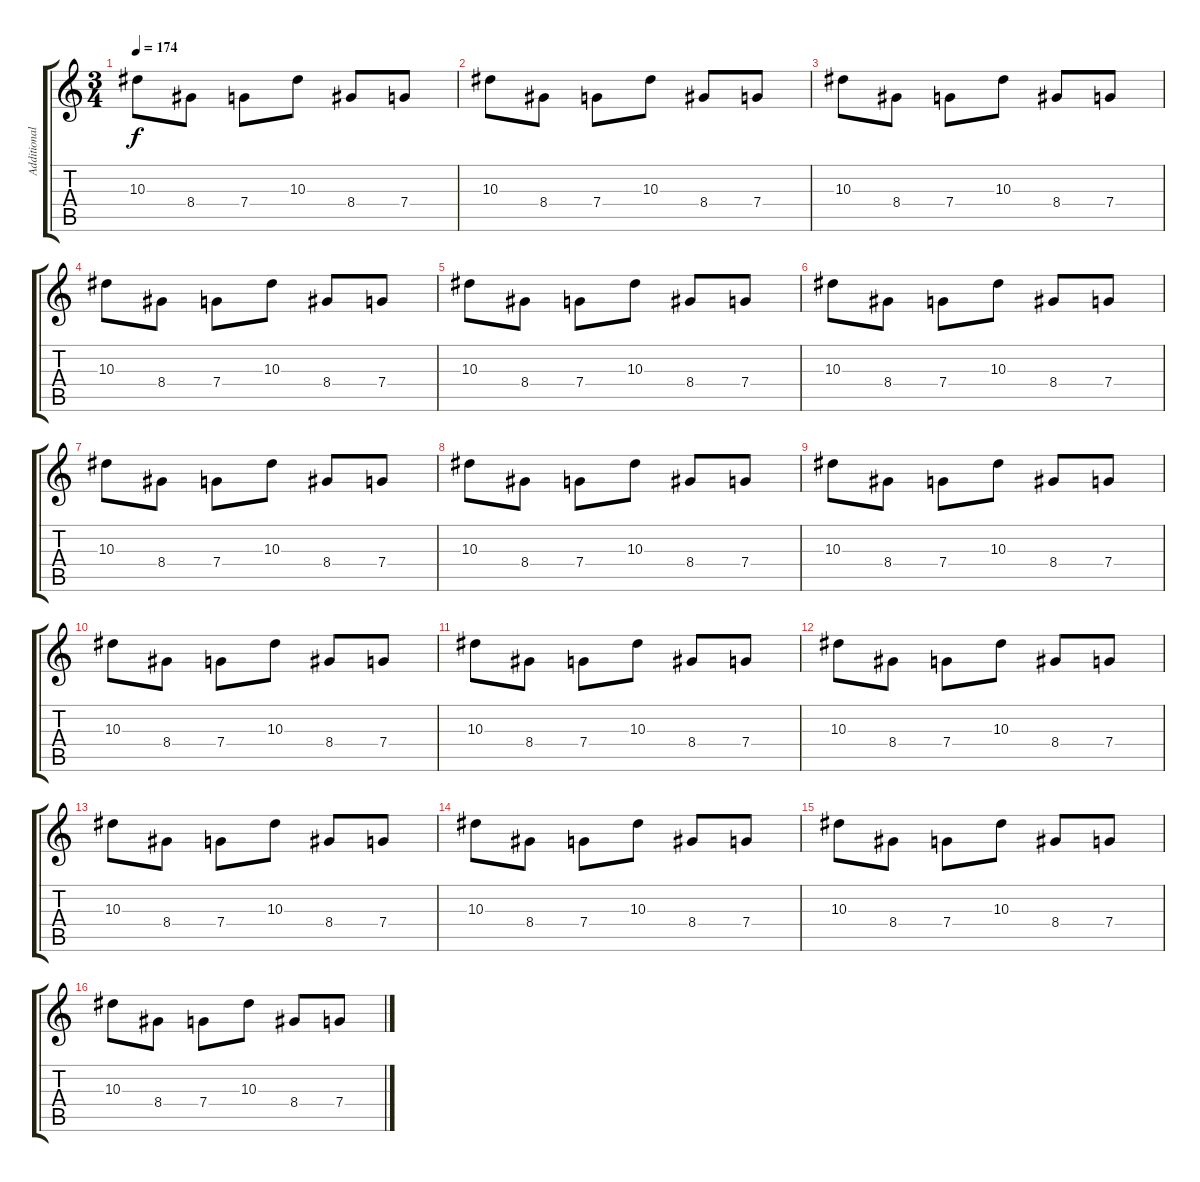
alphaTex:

\track ("Additional Guitar" "Additional") {instrument distortionguitar}
\staff {score tabs}
\tuning (D4 A3 F3 C3 G2 C2) {hide}
\ts (3 4)
\tempo 174
\clef g2
\ks c
10.3.8{dy f} 8.4.8 7.4.8 10.3.8 8.4.8 7.4.8 |
10.3.8 8.4.8 7.4.8 10.3.8 8.4.8 7.4.8 |
10.3.8 8.4.8 7.4.8 10.3.8 8.4.8 7.4.8 |
10.3.8 8.4.8 7.4.8 10.3.8 8.4.8 7.4.8 |
10.3.8 8.4.8 7.4.8 10.3.8 8.4.8 7.4.8 |
10.3.8 8.4.8 7.4.8 10.3.8 8.4.8 7.4.8 |
10.3.8 8.4.8 7.4.8 10.3.8 8.4.8 7.4.8 |
10.3.8 8.4.8 7.4.8 10.3.8 8.4.8 7.4.8 |
10.3.8 8.4.8 7.4.8 10.3.8 8.4.8 7.4.8 |
10.3.8 8.4.8 7.4.8 10.3.8 8.4.8 7.4.8 |
10.3.8 8.4.8 7.4.8 10.3.8 8.4.8 7.4.8 |
10.3.8 8.4.8 7.4.8 10.3.8 8.4.8 7.4.8 |
10.3.8 8.4.8 7.4.8 10.3.8 8.4.8 7.4.8 |
10.3.8 8.4.8 7.4.8 10.3.8 8.4.8 7.4.8 |
10.3.8 8.4.8 7.4.8 10.3.8 8.4.8 7.4.8 |
10.3.8 8.4.8 7.4.8 10.3.8 8.4.8 7.4.8
